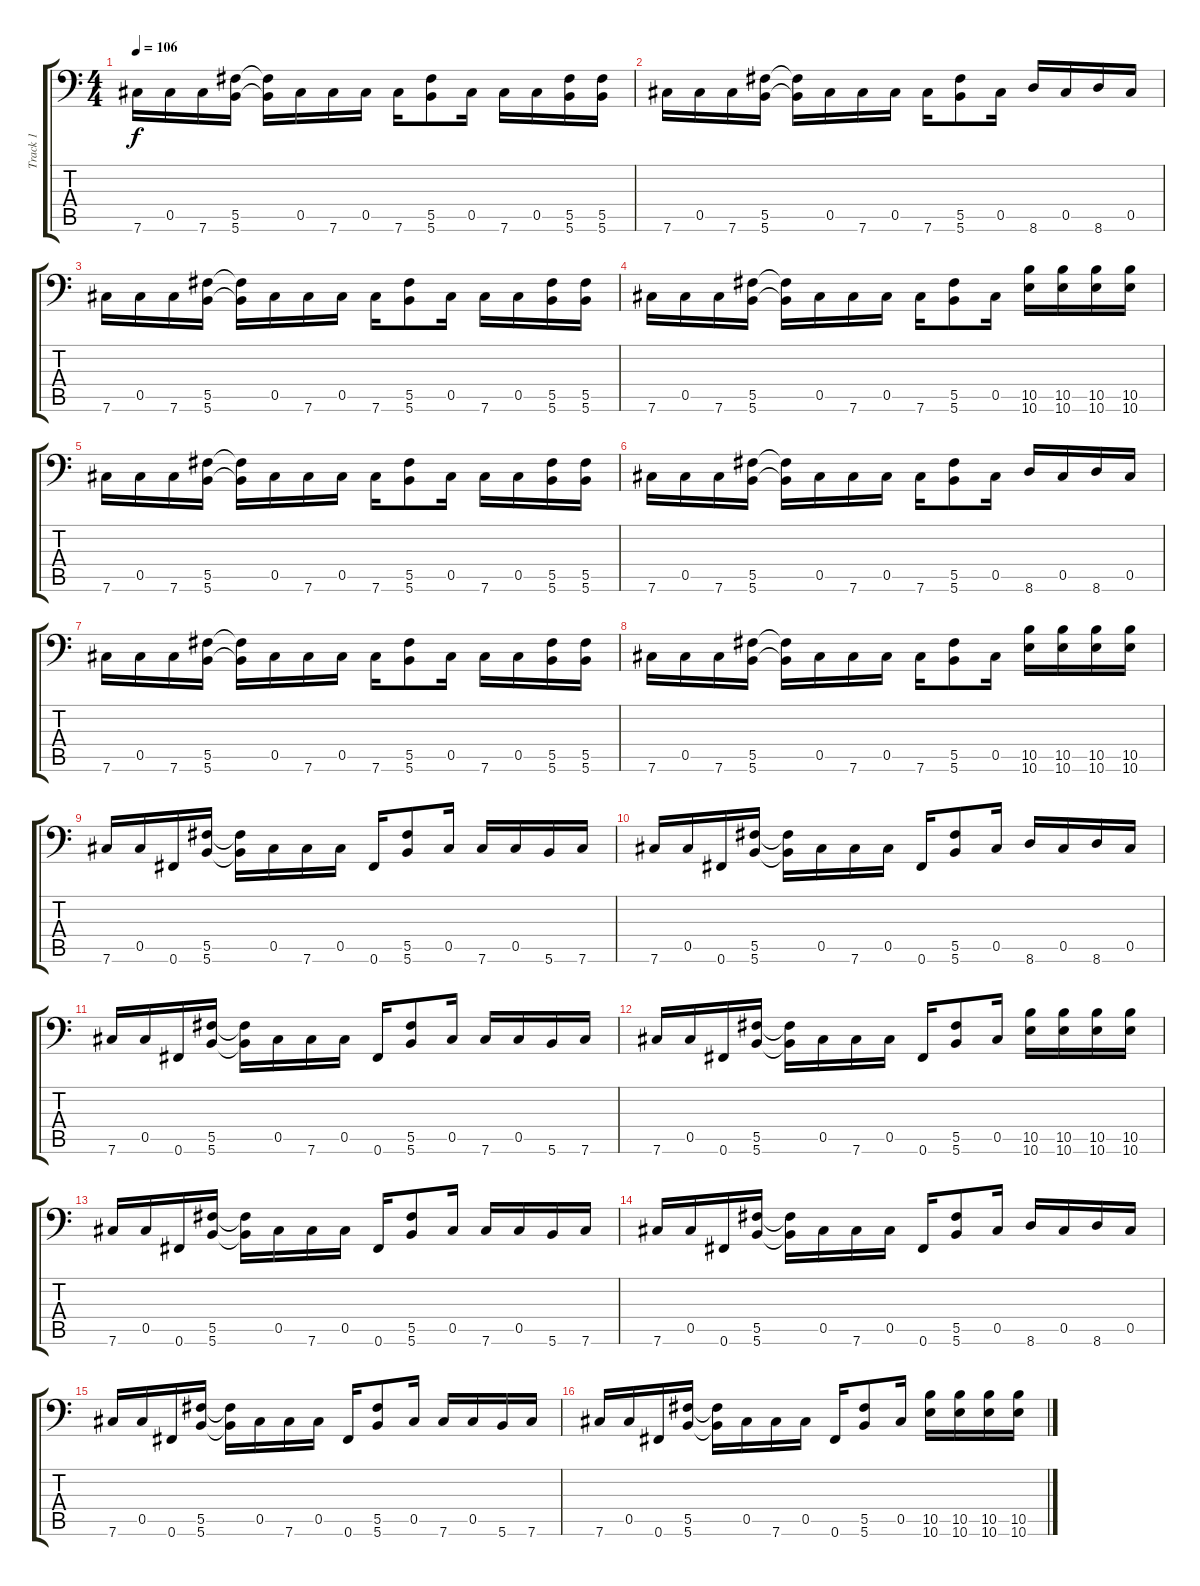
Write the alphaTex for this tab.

\track ("Track 1" "Track 1") {instrument distortionguitar}
\staff {score tabs}
\tuning (Bb3 Gb3 Db3 Ab2 Db2 Gb1) {hide}
\ts (4 4)
\tempo 106
\clef f4
\ks c
7.6.16{dy f instrument distortionguitar} 0.5.16 7.6.16 (5.5 5.6).16 (5.5{t} 5.6{t}).16 0.5.16 7.6.16 0.5.16 7.6.16 (5.5 5.6).8 0.5.16 7.6.16 0.5.16 (5.5 5.6).16 (5.5 5.6).16 |
7.6.16 0.5.16 7.6.16 (5.5 5.6).16 (5.5{t} 5.6{t}).16 0.5.16 7.6.16 0.5.16 7.6.16 (5.5 5.6).8 0.5.16 8.6.16 0.5.16 8.6.16 0.5.16 |
7.6.16 0.5.16 7.6.16 (5.5 5.6).16 (5.5{t} 5.6{t}).16 0.5.16 7.6.16 0.5.16 7.6.16 (5.5 5.6).8 0.5.16 7.6.16 0.5.16 (5.5 5.6).16 (5.5 5.6).16 |
7.6.16 0.5.16 7.6.16 (5.5 5.6).16 (5.5{t} 5.6{t}).16 0.5.16 7.6.16 0.5.16 7.6.16 (5.5 5.6).8 0.5.16 (10.5 10.6).16 (10.5 10.6).16 (10.5 10.6).16 (10.5 10.6).16 |
7.6.16 0.5.16 7.6.16 (5.5 5.6).16 (5.5{t} 5.6{t}).16 0.5.16 7.6.16 0.5.16 7.6.16 (5.5 5.6).8 0.5.16 7.6.16 0.5.16 (5.5 5.6).16 (5.5 5.6).16 |
7.6.16 0.5.16 7.6.16 (5.5 5.6).16 (5.5{t} 5.6{t}).16 0.5.16 7.6.16 0.5.16 7.6.16 (5.5 5.6).8 0.5.16 8.6.16 0.5.16 8.6.16 0.5.16 |
7.6.16 0.5.16 7.6.16 (5.5 5.6).16 (5.5{t} 5.6{t}).16 0.5.16 7.6.16 0.5.16 7.6.16 (5.5 5.6).8 0.5.16 7.6.16 0.5.16 (5.5 5.6).16 (5.5 5.6).16 |
7.6.16 0.5.16 7.6.16 (5.5 5.6).16 (5.5{t} 5.6{t}).16 0.5.16 7.6.16 0.5.16 7.6.16 (5.5 5.6).8 0.5.16 (10.5 10.6).16 (10.5 10.6).16 (10.5 10.6).16 (10.5 10.6).16 |
7.6.16 0.5.16 0.6.16 (5.5 5.6).16 (5.5{t} 5.6{t}).16 0.5.16 7.6.16 0.5.16 0.6.16 (5.5 5.6).8 0.5.16 7.6.16 0.5.16 5.6.16 7.6.16 |
7.6.16 0.5.16 0.6.16 (5.5 5.6).16 (5.5{t} 5.6{t}).16 0.5.16 7.6.16 0.5.16 0.6.16 (5.5 5.6).8 0.5.16 8.6.16 0.5.16 8.6.16 0.5.16 |
7.6.16 0.5.16 0.6.16 (5.5 5.6).16 (5.5{t} 5.6{t}).16 0.5.16 7.6.16 0.5.16 0.6.16 (5.5 5.6).8 0.5.16 7.6.16 0.5.16 5.6.16 7.6.16 |
7.6.16 0.5.16 0.6.16 (5.5 5.6).16 (5.5{t} 5.6{t}).16 0.5.16 7.6.16 0.5.16 0.6.16 (5.5 5.6).8 0.5.16 (10.5 10.6).16 (10.5 10.6).16 (10.5 10.6).16 (10.5 10.6).16 |
7.6.16 0.5.16 0.6.16 (5.5 5.6).16 (5.5{t} 5.6{t}).16 0.5.16 7.6.16 0.5.16 0.6.16 (5.5 5.6).8 0.5.16 7.6.16 0.5.16 5.6.16 7.6.16 |
7.6.16 0.5.16 0.6.16 (5.5 5.6).16 (5.5{t} 5.6{t}).16 0.5.16 7.6.16 0.5.16 0.6.16 (5.5 5.6).8 0.5.16 8.6.16 0.5.16 8.6.16 0.5.16 |
7.6.16 0.5.16 0.6.16 (5.5 5.6).16 (5.5{t} 5.6{t}).16 0.5.16 7.6.16 0.5.16 0.6.16 (5.5 5.6).8 0.5.16 7.6.16 0.5.16 5.6.16 7.6.16 |
7.6.16 0.5.16 0.6.16 (5.5 5.6).16 (5.5{t} 5.6{t}).16 0.5.16 7.6.16 0.5.16 0.6.16 (5.5 5.6).8 0.5.16 (10.5 10.6).16 (10.5 10.6).16 (10.5 10.6).16 (10.5 10.6).16
